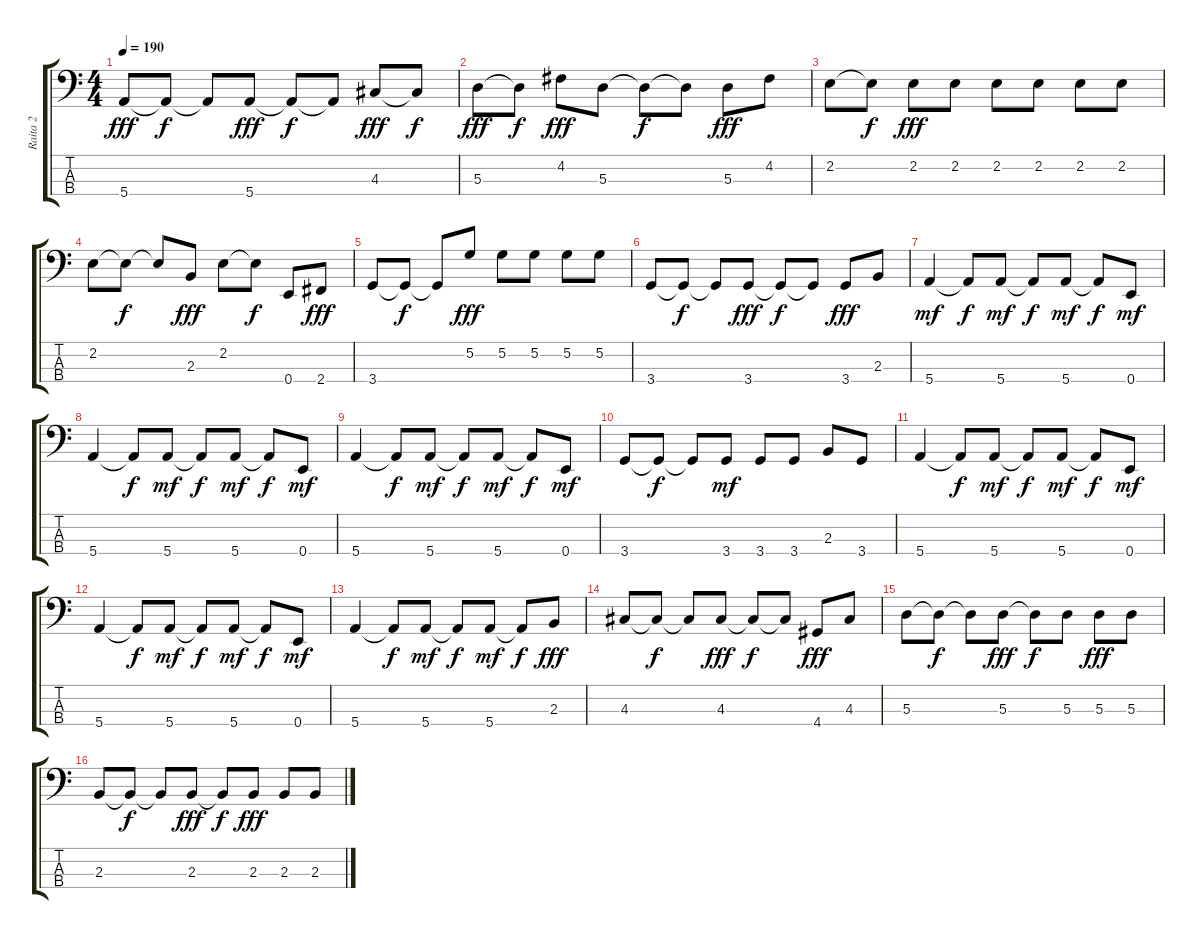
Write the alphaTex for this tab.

\track ("Raita 2" "Raita 2") {instrument electricbassfinger}
\staff {score tabs}
\tuning (G2 D2 A1 E1) {hide}
\ts (4 4)
\tempo 190
\clef f4
\ks c
5.4.8{dy fff} 5.4{t}.8{dy f} 5.4{t}.8 5.4.8{dy fff} 5.4{t}.8{dy f} 5.4{t}.8 4.3.8{dy fff} 4.3{t}.8{dy f} |
5.3.8{dy fff} 5.3{t}.8{dy f} 4.2.8{dy fff} 5.3.8 5.3{t}.8{dy f} 5.3{t}.8 5.3.8{dy fff} 4.2.8 |
2.2.8 2.2{t}.8{dy f} 2.2.8{dy fff} 2.2.8 2.2.8 2.2.8 2.2.8 2.2.8 |
2.2.8 2.2{t}.8{dy f} 2.2{t}.8 2.3.8{dy fff} 2.2.8 2.2{t}.8{dy f} 0.4.8 2.4.8{dy fff} |
3.4.8 3.4{t}.8{dy f} 3.4{t}.8 5.2.8{dy fff} 5.2.8 5.2.8 5.2.8 5.2.8 |
3.4.8 3.4{t}.8{dy f} 3.4{t}.8 3.4.8{dy fff} 3.4{t}.8{dy f} 3.4{t}.8 3.4.8{dy fff} 2.3.8 |
5.4.4{dy mf} 5.4{t}.8{dy f} 5.4.8{dy mf} 5.4{t}.8{dy f} 5.4.8{dy mf} 5.4{t}.8{dy f} 0.4.8{dy mf} |
5.4.4 5.4{t}.8{dy f} 5.4.8{dy mf} 5.4{t}.8{dy f} 5.4.8{dy mf} 5.4{t}.8{dy f} 0.4.8{dy mf} |
5.4.4 5.4{t}.8{dy f} 5.4.8{dy mf} 5.4{t}.8{dy f} 5.4.8{dy mf} 5.4{t}.8{dy f} 0.4.8{dy mf} |
3.4.8 3.4{t}.8{dy f} 3.4{t}.8 3.4.8{dy mf} 3.4.8 3.4.8 2.3.8 3.4.8 |
5.4.4 5.4{t}.8{dy f} 5.4.8{dy mf} 5.4{t}.8{dy f} 5.4.8{dy mf} 5.4{t}.8{dy f} 0.4.8{dy mf} |
5.4.4 5.4{t}.8{dy f} 5.4.8{dy mf} 5.4{t}.8{dy f} 5.4.8{dy mf} 5.4{t}.8{dy f} 0.4.8{dy mf} |
5.4.4 5.4{t}.8{dy f} 5.4.8{dy mf} 5.4{t}.8{dy f} 5.4.8{dy mf} 5.4{t}.8{dy f} 2.3.8{dy fff} |
4.3.8 4.3{t}.8{dy f} 4.3{t}.8 4.3.8{dy fff} 4.3{t}.8{dy f} 4.3{t}.8 4.4.8{dy fff} 4.3.8 |
5.3.8 5.3{t}.8{dy f} 5.3{t}.8 5.3.8{dy fff} 5.3{t}.8{dy f} 5.3.8 5.3.8{dy fff} 5.3.8 |
2.3.8 2.3{t}.8{dy f} 2.3{t}.8 2.3.8{dy fff} 2.3{t}.8{dy f} 2.3.8{dy fff} 2.3.8 2.3.8
